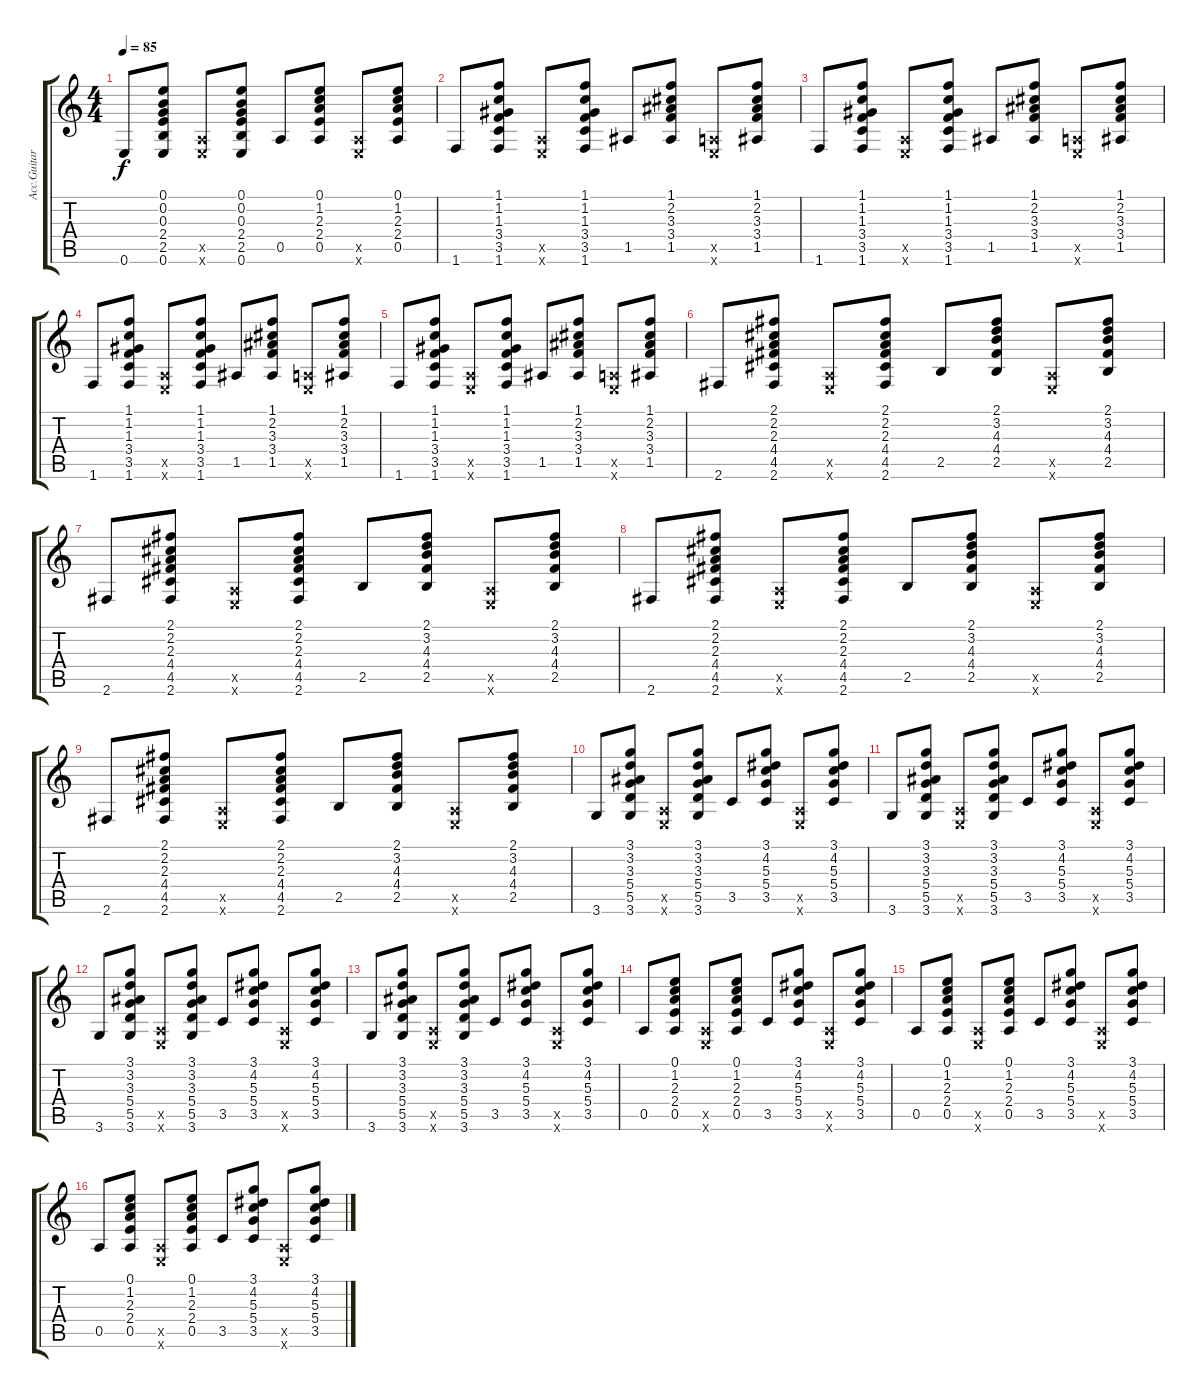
\track ("Acc.Guitare" "Acc.Guitar") {instrument acousticguitarsteel}
\staff {score tabs}
\tuning (E4 B3 G3 D3 A2 E2) {hide}
\ts (4 4)
\tempo 85
\clef g2
\ks c
0.6.8{dy f} (0.1 0.2 0.3 2.4 2.5 0.6).8 (0.5{x} 0.6{x}).8 (0.1 0.2 0.3 2.4 2.5 0.6).8 0.5.8 (0.1 1.2 2.3 2.4 0.5).8 (0.5{x} 0.6{x}).8 (0.1 1.2 2.3 2.4 0.5).8 |
1.6.8 (1.1 1.2 1.3 3.4 3.5 1.6).8 (0.5{x} 0.6{x}).8 (1.1 1.2 1.3 3.4 3.5 1.6).8 1.5.8 (1.1 2.2 3.3 3.4 1.5).8 (0.5{x} 0.6{x}).8 (1.1 2.2 3.3 3.4 1.5).8 |
1.6.8 (1.1 1.2 1.3 3.4 3.5 1.6).8 (0.5{x} 0.6{x}).8 (1.1 1.2 1.3 3.4 3.5 1.6).8 1.5.8 (1.1 2.2 3.3 3.4 1.5).8 (0.5{x} 0.6{x}).8 (1.1 2.2 3.3 3.4 1.5).8 |
1.6.8 (1.1 1.2 1.3 3.4 3.5 1.6).8 (0.5{x} 0.6{x}).8 (1.1 1.2 1.3 3.4 3.5 1.6).8 1.5.8 (1.1 2.2 3.3 3.4 1.5).8 (0.5{x} 0.6{x}).8 (1.1 2.2 3.3 3.4 1.5).8 |
1.6.8 (1.1 1.2 1.3 3.4 3.5 1.6).8 (0.5{x} 0.6{x}).8 (1.1 1.2 1.3 3.4 3.5 1.6).8 1.5.8 (1.1 2.2 3.3 3.4 1.5).8 (0.5{x} 0.6{x}).8 (1.1 2.2 3.3 3.4 1.5).8 |
2.6.8 (2.1 2.2 2.3 4.4 4.5 2.6).8 (0.5{x} 0.6{x}).8 (2.1 2.2 2.3 4.4 4.5 2.6).8 2.5.8 (2.1 3.2 4.3 4.4 2.5).8 (0.5{x} 0.6{x}).8 (2.1 3.2 4.3 4.4 2.5).8 |
2.6.8 (2.1 2.2 2.3 4.4 4.5 2.6).8 (0.5{x} 0.6{x}).8 (2.1 2.2 2.3 4.4 4.5 2.6).8 2.5.8 (2.1 3.2 4.3 4.4 2.5).8 (0.5{x} 0.6{x}).8 (2.1 3.2 4.3 4.4 2.5).8 |
2.6.8 (2.1 2.2 2.3 4.4 4.5 2.6).8 (0.5{x} 0.6{x}).8 (2.1 2.2 2.3 4.4 4.5 2.6).8 2.5.8 (2.1 3.2 4.3 4.4 2.5).8 (0.5{x} 0.6{x}).8 (2.1 3.2 4.3 4.4 2.5).8 |
2.6.8 (2.1 2.2 2.3 4.4 4.5 2.6).8 (0.5{x} 0.6{x}).8 (2.1 2.2 2.3 4.4 4.5 2.6).8 2.5.8 (2.1 3.2 4.3 4.4 2.5).8 (0.5{x} 0.6{x}).8 (2.1 3.2 4.3 4.4 2.5).8 |
3.6.8 (3.1 3.2 3.3 5.4 5.5 3.6).8 (0.5{x} 0.6{x}).8 (3.1 3.2 3.3 5.4 5.5 3.6).8 3.5.8 (3.1 4.2 5.3 5.4 3.5).8 (0.5{x} 0.6{x}).8 (3.1 4.2 5.3 5.4 3.5).8 |
3.6.8 (3.1 3.2 3.3 5.4 5.5 3.6).8 (0.5{x} 0.6{x}).8 (3.1 3.2 3.3 5.4 5.5 3.6).8 3.5.8 (3.1 4.2 5.3 5.4 3.5).8 (0.5{x} 0.6{x}).8 (3.1 4.2 5.3 5.4 3.5).8 |
3.6.8 (3.1 3.2 3.3 5.4 5.5 3.6).8 (0.5{x} 0.6{x}).8 (3.1 3.2 3.3 5.4 5.5 3.6).8 3.5.8 (3.1 4.2 5.3 5.4 3.5).8 (0.5{x} 0.6{x}).8 (3.1 4.2 5.3 5.4 3.5).8 |
3.6.8 (3.1 3.2 3.3 5.4 5.5 3.6).8 (0.5{x} 0.6{x}).8 (3.1 3.2 3.3 5.4 5.5 3.6).8 3.5.8 (3.1 4.2 5.3 5.4 3.5).8 (0.5{x} 0.6{x}).8 (3.1 4.2 5.3 5.4 3.5).8 |
0.5.8 (0.1 1.2 2.3 2.4 0.5).8 (0.5{x} 0.6{x}).8 (0.1 1.2 2.3 2.4 0.5).8 3.5.8 (3.1 4.2 5.3 5.4 3.5).8 (0.5{x} 0.6{x}).8 (3.1 4.2 5.3 5.4 3.5).8 |
0.5.8 (0.1 1.2 2.3 2.4 0.5).8 (0.5{x} 0.6{x}).8 (0.1 1.2 2.3 2.4 0.5).8 3.5.8 (3.1 4.2 5.3 5.4 3.5).8 (0.5{x} 0.6{x}).8 (3.1 4.2 5.3 5.4 3.5).8 |
0.5.8 (0.1 1.2 2.3 2.4 0.5).8 (0.5{x} 0.6{x}).8 (0.1 1.2 2.3 2.4 0.5).8 3.5.8 (3.1 4.2 5.3 5.4 3.5).8 (0.5{x} 0.6{x}).8 (3.1 4.2 5.3 5.4 3.5).8
